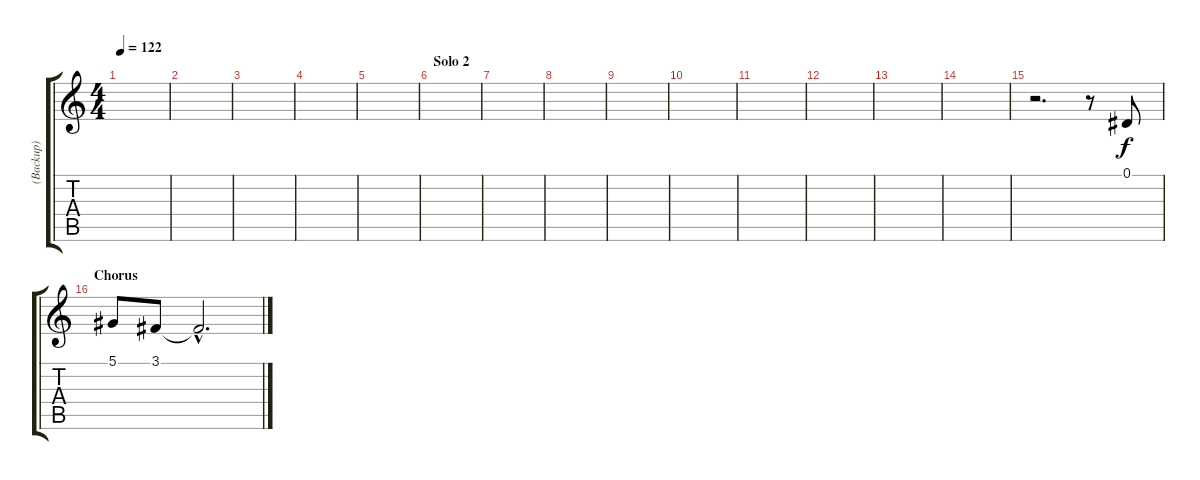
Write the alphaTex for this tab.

\track ("(Backup)" "(Backup)") {instrument bassoon}
\staff {score tabs}
\tuning (Eb4 Bb3 Gb3 Db3 Ab2 Eb2) {hide}
\ts (4 4)
\tempo 122
\clef g2
\ks c
|
|
|
|
|
\section ("" "Solo 2")
|
|
|
|
|
|
|
|
|
r.2{d} r.8 0.1.8 |
\section ("" "Chorus")
5.1.8 3.1.8 3.1{hac t}.2{d}
